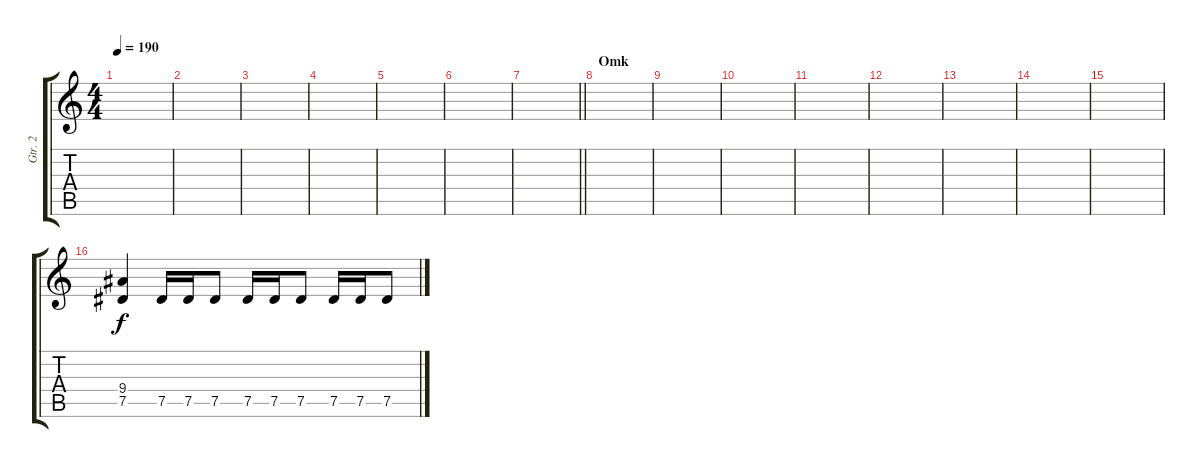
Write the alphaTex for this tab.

\track ("Gtr. 2" "Gtr. 2") {instrument distortionguitar}
\staff {score tabs}
\tuning (Eb4 Bb3 Gb3 Db3 Ab2 Eb2) {hide}
\ts (4 4)
\tempo 190
\clef g2
\ks c
|
|
|
|
|
|
\barLineRight lightlight
|
\section ("" "Omk")
|
|
|
|
|
|
|
|
(9.4 7.5).4 7.5.16 7.5.16 7.5.8 7.5.16 7.5.16 7.5.8 7.5.16 7.5.16 7.5.8
